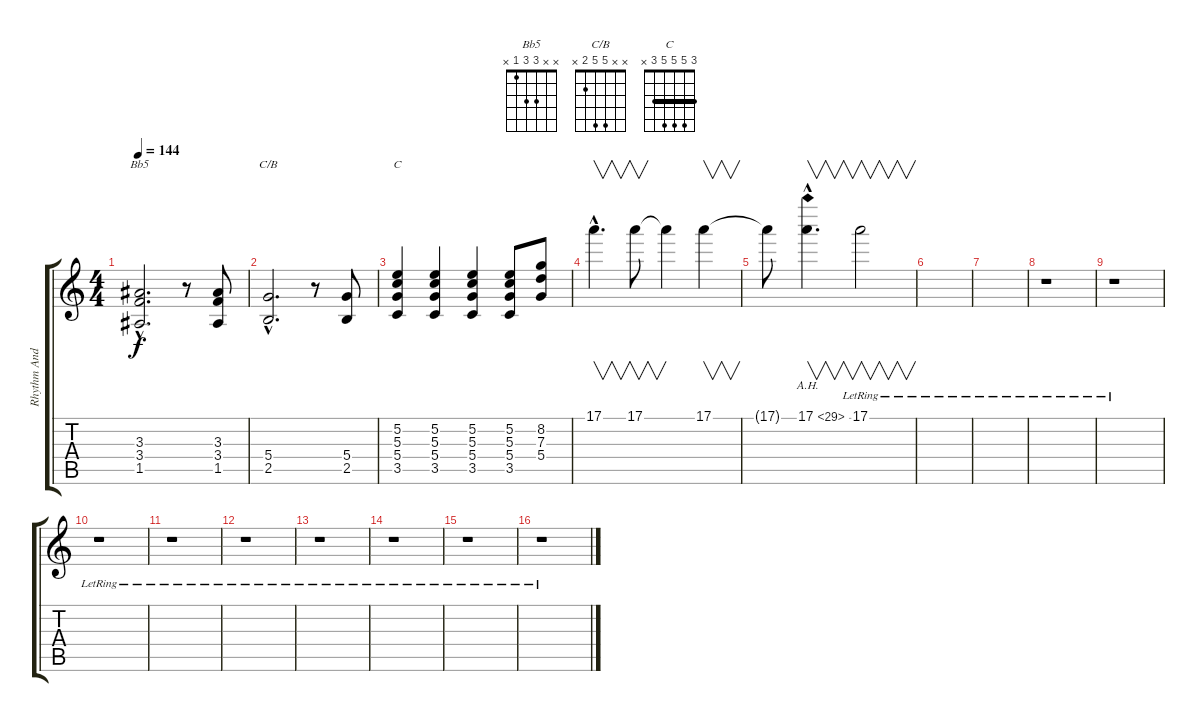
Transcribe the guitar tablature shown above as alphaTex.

\track ("Rhythm And Fill Guitar" "Rhythm And") {instrument overdrivenguitar}
\staff {score tabs}
\tuning (E4 B3 G3 D3 A2 E2) {hide}
\chord ("Bb5" x x 3 3 1 x)
\chord ("C/B" x x 5 5 2 x)
\chord ("C" 3 5 5 5 3 x) {barre 3}
\ts (4 4)
\tempo 144
\clef g2
\ks c
(3.3{hac} 3.4{hac} 1.5{hac}).2{d ch "Bb5" dy f} r.8 (3.3 3.4 1.5).8 |
(5.4{hac} 2.5{hac}).2{d ch "C/B"} r.8 (5.4 2.5).8 |
(5.2 5.3 5.4 3.5).4{ch "C"} (5.2 5.3 5.4 3.5).4 (5.2 5.3 5.4 3.5).4 (5.2 5.3 5.4 3.5).8 (8.2 7.3 5.4).8 |
17.1{hac}.4{v d} 17.1.8{v} 17.1{t}.4 17.1.4{v} |
17.1{t}.8 17.1{ah 12 hac}.4{v d} 17.1{lr}.2{v} |
|
|
r.1 |
r.1 |
r.1 |
r.1 |
r.1 |
r.1 |
r.1 |
r.1 |
r.1
